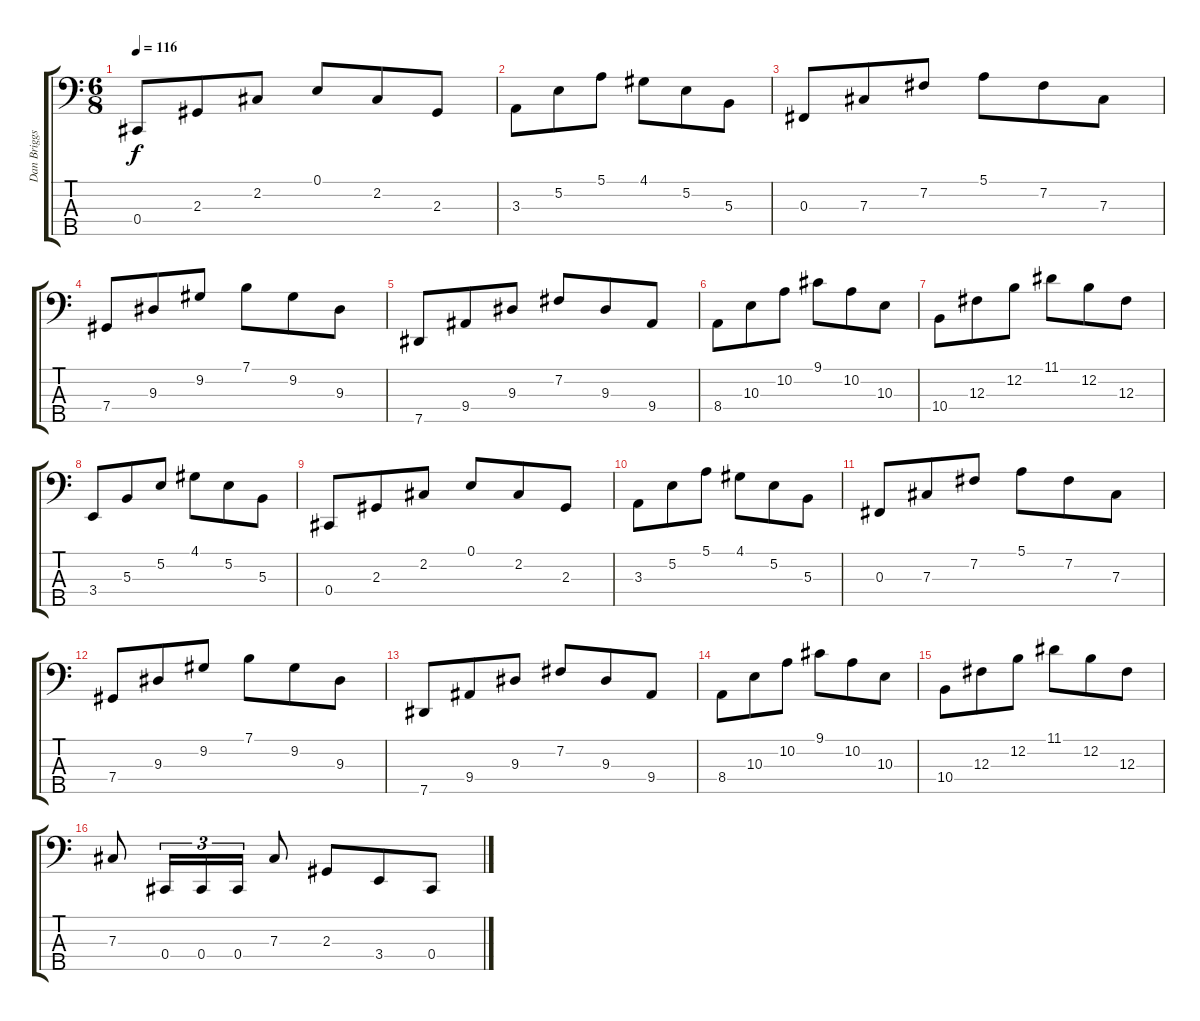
\track ("Dan Briggs" "Dan Briggs") {instrument electricbassfinger}
\staff {score tabs}
\tuning (E2 B1 Gb1 Db1 Ab0) {hide}
\ts (6 8)
\tempo 116
\clef f4
\ks c
0.4.8{dy f} 2.3.8 2.2.8 0.1.8 2.2.8 2.3.8 |
3.3.8 5.2.8 5.1.8 4.1.8 5.2.8 5.3.8 |
0.3.8 7.3.8 7.2.8 5.1.8 7.2.8 7.3.8 |
7.4.8 9.3.8 9.2.8 7.1.8 9.2.8 9.3.8 |
7.5.8 9.4.8 9.3.8 7.2.8 9.3.8 9.4.8 |
8.4.8 10.3.8 10.2.8 9.1.8 10.2.8 10.3.8 |
10.4.8 12.3.8 12.2.8 11.1.8 12.2.8 12.3.8 |
3.4.8 5.3.8 5.2.8 4.1.8 5.2.8 5.3.8 |
0.4.8 2.3.8 2.2.8 0.1.8 2.2.8 2.3.8 |
3.3.8 5.2.8 5.1.8 4.1.8 5.2.8 5.3.8 |
0.3.8 7.3.8 7.2.8 5.1.8 7.2.8 7.3.8 |
7.4.8 9.3.8 9.2.8 7.1.8 9.2.8 9.3.8 |
7.5.8 9.4.8 9.3.8 7.2.8 9.3.8 9.4.8 |
8.4.8 10.3.8 10.2.8 9.1.8 10.2.8 10.3.8 |
10.4.8 12.3.8 12.2.8 11.1.8 12.2.8 12.3.8 |
7.3.8 0.4.16{tu (3 2)} 0.4.16{tu (3 2)} 0.4.16{tu (3 2)} 7.3.8 2.3.8 3.4.8 0.4.8
